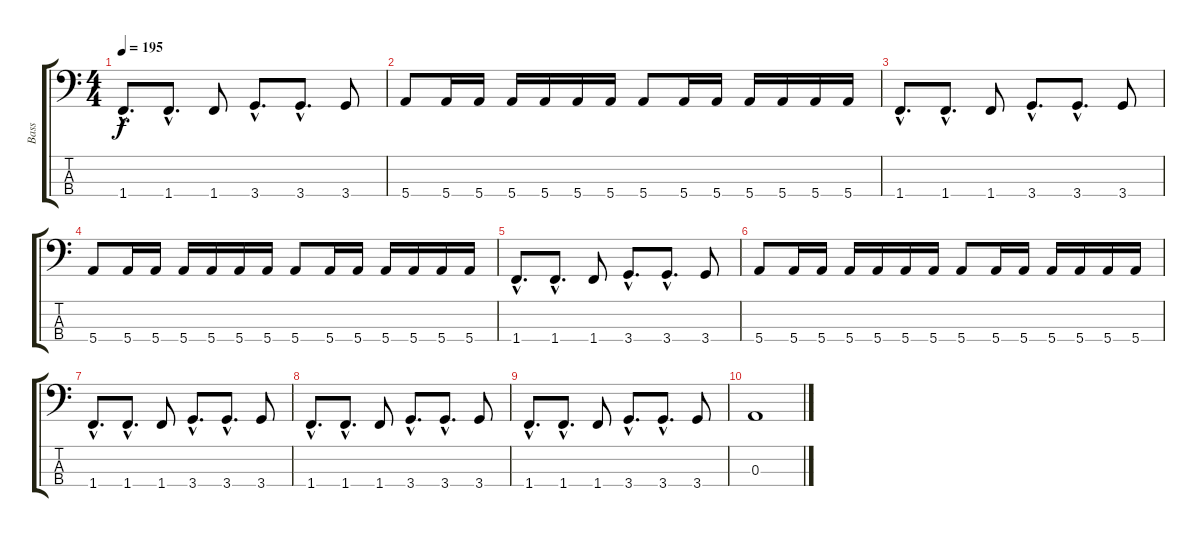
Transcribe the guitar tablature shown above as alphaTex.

\track ("Bass" "Bass") {instrument electricbasspick}
\staff {score tabs}
\tuning (G2 D2 A1 E1) {hide}
\ts (4 4)
\tempo 195
\clef f4
\ks c
1.4{hac}.8{d dy f} 1.4{hac}.8{d} 1.4.8 3.4{hac}.8{d} 3.4{hac}.8{d} 3.4.8 |
5.4.8 5.4.16 5.4.16 5.4.16 5.4.16 5.4.16 5.4.16 5.4.8 5.4.16 5.4.16 5.4.16 5.4.16 5.4.16 5.4.16 |
1.4{hac}.8{d} 1.4{hac}.8{d} 1.4.8 3.4{hac}.8{d} 3.4{hac}.8{d} 3.4.8 |
5.4.8 5.4.16 5.4.16 5.4.16 5.4.16 5.4.16 5.4.16 5.4.8 5.4.16 5.4.16 5.4.16 5.4.16 5.4.16 5.4.16 |
1.4{hac}.8{d} 1.4{hac}.8{d} 1.4.8 3.4{hac}.8{d} 3.4{hac}.8{d} 3.4.8 |
5.4.8 5.4.16 5.4.16 5.4.16 5.4.16 5.4.16 5.4.16 5.4.8 5.4.16 5.4.16 5.4.16 5.4.16 5.4.16 5.4.16 |
1.4{hac}.8{d} 1.4{hac}.8{d} 1.4.8 3.4{hac}.8{d} 3.4{hac}.8{d} 3.4.8 |
1.4{hac}.8{d} 1.4{hac}.8{d} 1.4.8 3.4{hac}.8{d} 3.4{hac}.8{d} 3.4.8 |
1.4{hac}.8{d} 1.4{hac}.8{d} 1.4.8 3.4{hac}.8{d} 3.4{hac}.8{d} 3.4.8 |
0.3.1
